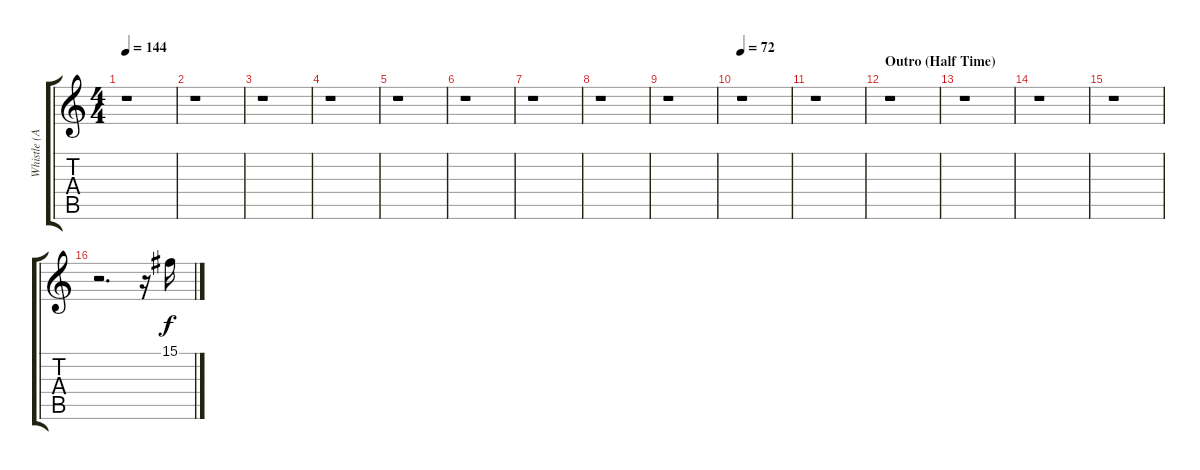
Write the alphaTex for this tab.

\track ("Whistle (Axl)" "Whistle (A") {instrument whistle}
\staff {score tabs}
\tuning (Eb4 Bb3 Gb3 Db3 Ab2 Eb2) {hide}
\ts (4 4)
\tempo 144
\clef g2
\ks c
r.1{dy f} |
r.1 |
r.1 |
r.1 |
r.1 |
r.1 |
r.1 |
r.1 |
r.1 |
\tempo 72
r.1 |
r.1 |
\section ("" "Outro (Half Time)")
r.1 |
r.1 |
r.1 |
r.1 |
r.2{d} r.16 15.1.16
